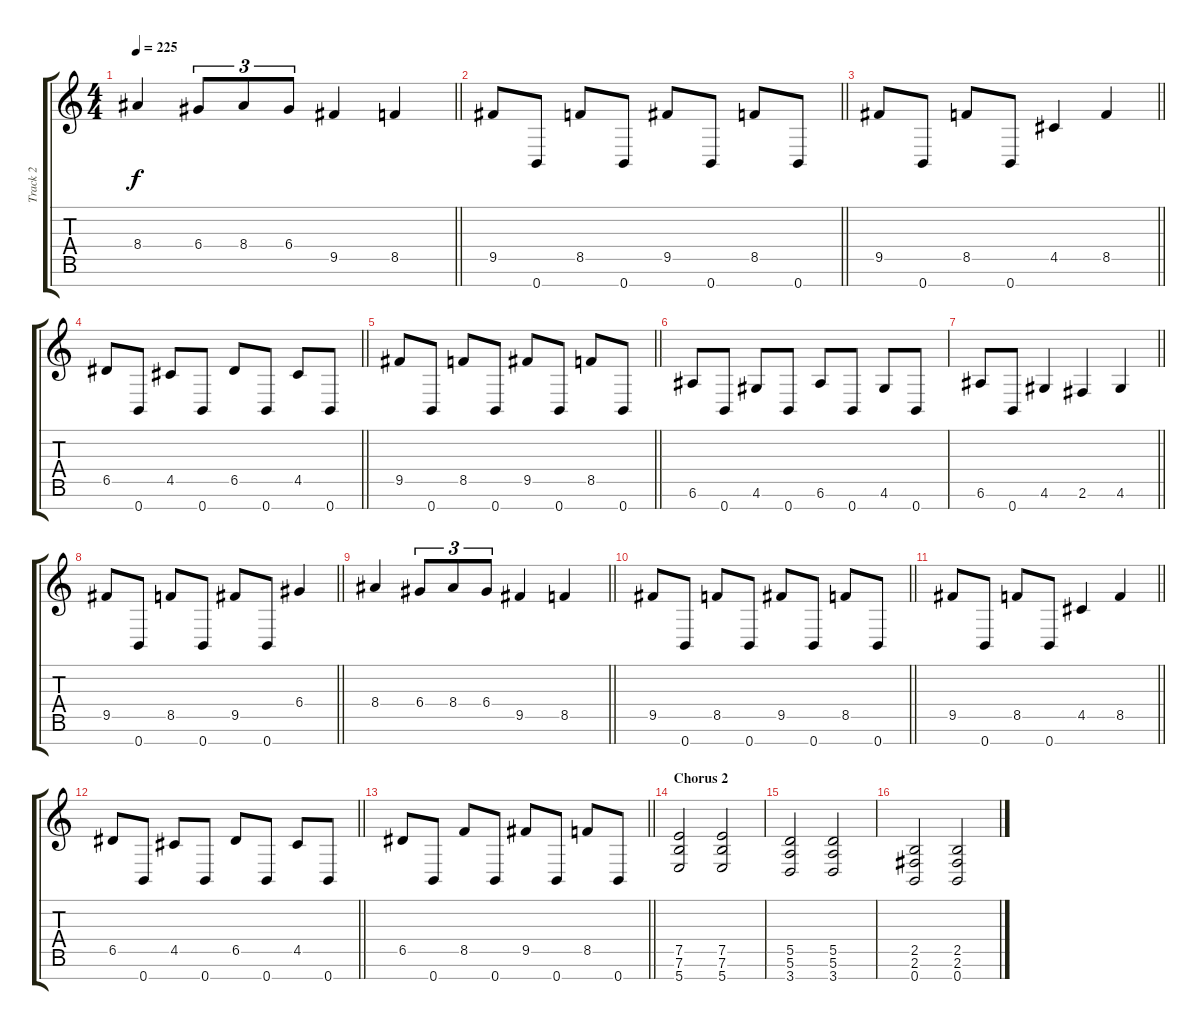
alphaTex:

\track ("Track 2" "Track 2") {instrument distortionguitar}
\staff {score tabs}
\tuning (E4 B3 G3 D3 A2 E2 B1) {hide}
\ts (4 4)
\tempo 225
\clef g2
\barLineRight lightlight
\ks c
8.4.4{dy f} 6.4.8{tu (3 2)} 8.4.8{tu (3 2)} 6.4.8{tu (3 2)} 9.5.4 8.5.4 |
\barLineRight lightlight
9.5.8 0.7.8 8.5.8 0.7.8 9.5.8 0.7.8 8.5.8 0.7.8 |
\barLineRight lightlight
9.5.8 0.7.8 8.5.8 0.7.8 4.5.4 8.5.4 |
\barLineRight lightlight
6.5.8 0.7.8 4.5.8 0.7.8 6.5.8 0.7.8 4.5.8 0.7.8 |
\barLineRight lightlight
9.5.8 0.7.8 8.5.8 0.7.8 9.5.8 0.7.8 8.5.8 0.7.8 |
6.6.8 0.7.8 4.6.8 0.7.8 6.6.8 0.7.8 4.6.8 0.7.8 |
\barLineRight lightlight
6.6.8 0.7.8 4.6.4 2.6.4 4.6.4 |
\barLineRight lightlight
9.5.8 0.7.8 8.5.8 0.7.8 9.5.8 0.7.8 6.4.4 |
\barLineRight lightlight
8.4.4 6.4.8{tu (3 2)} 8.4.8{tu (3 2)} 6.4.8{tu (3 2)} 9.5.4 8.5.4 |
\barLineRight lightlight
9.5.8 0.7.8 8.5.8 0.7.8 9.5.8 0.7.8 8.5.8 0.7.8 |
\barLineRight lightlight
9.5.8 0.7.8 8.5.8 0.7.8 4.5.4 8.5.4 |
\barLineRight lightlight
6.5.8 0.7.8 4.5.8 0.7.8 6.5.8 0.7.8 4.5.8 0.7.8 |
\barLineRight lightlight
6.5.8 0.7.8 8.5.8 0.7.8 9.5.8 0.7.8 8.5.8 0.7.8 |
\section ("" "Chorus 2")
(7.5 7.6 5.7).2{balance 8} (7.5 7.6 5.7).2 |
(5.5 5.6 3.7).2 (5.5 5.6 3.7).2 |
(2.5 2.6 0.7).2 (2.5 2.6 0.7).2
